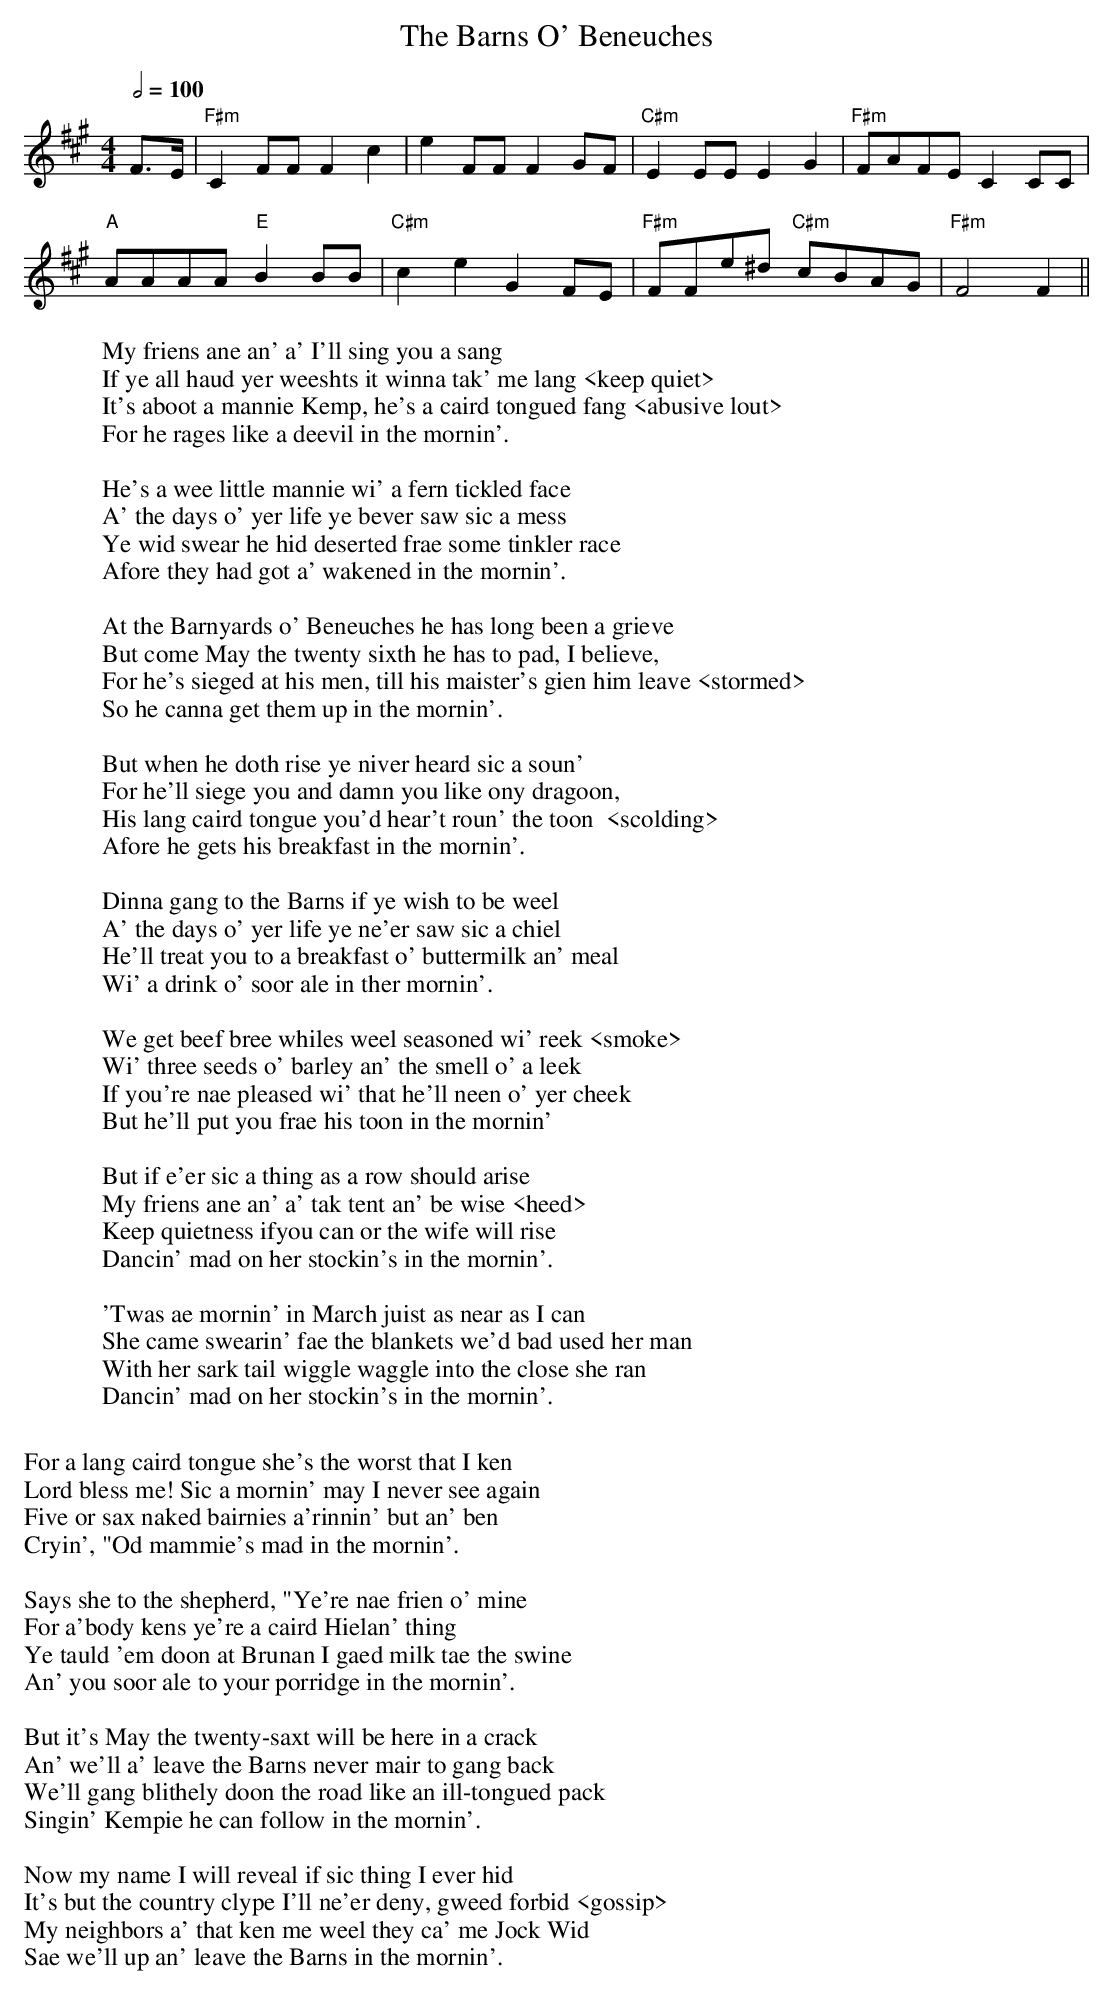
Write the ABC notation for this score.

X:1
T:Barns O' Beneuches, The
M:4/4
L:1/8
Q:2/4=100
W:My friens ane an' a' I'll sing you a sang
W:If ye all haud yer weeshts it winna tak' me lang <keep quiet>
W:It's aboot a mannie Kemp, he's a caird tongued fang <abusive lout>
W:For he rages like a deevil in the mornin'.
W:
W:He's a wee little mannie wi' a fern tickled face
W:A' the days o' yer life ye bever saw sic a mess
W:Ye wid swear he hid deserted frae some tinkler race
W:Afore they had got a' wakened in the mornin'.
W:
W:At the Barnyards o' Beneuches he has long been a grieve
W:But come May the twenty sixth he has to pad, I believe,
W:For he's sieged at his men, till his maister's gien him leave <stormed>
W:So he canna get them up in the mornin'.
W:
W:But when he doth rise ye niver heard sic a soun'
W:For he'll siege you and damn you like ony dragoon,
W:His lang caird tongue you'd hear't roun' the toon  <scolding>
W:Afore he gets his breakfast in the mornin'.
W:
W:Dinna gang to the Barns if ye wish to be weel
W:A' the days o' yer life ye ne'er saw sic a chiel
W:He'll treat you to a breakfast o' buttermilk an' meal
W:Wi' a drink o' soor ale in ther mornin'.
W:
W:We get beef bree whiles weel seasoned wi' reek <smoke>
W:Wi' three seeds o' barley an' the smell o' a leek
W:If you're nae pleased wi' that he'll neen o' yer cheek
W:But he'll put you frae his toon in the mornin'
W:
W:But if e'er sic a thing as a row should arise
W:My friens ane an' a' tak tent an' be wise <heed>
W:Keep quietness ifyou can or the wife will rise
W:Dancin' mad on her stockin's in the mornin'.
W:
W:'Twas ae mornin' in March juist as near as I can
W:She came swearin' fae the blankets we'd bad used her man
W:With her sark tail wiggle waggle into the close she ran
W:Dancin' mad on her stockin's in the mornin'.
W:
W:For a lang caird tongue she's the worst that I ken
W:Lord bless me! Sic a mornin' may I never see again
W:Five or sax naked bairnies a'rinnin' but an' ben
W:Cryin', "Od mammie's mad in the mornin'.
W:
W:Says she to the shepherd, "Ye're nae frien o' mine
W:For a'body kens ye're a caird Hielan' thing
W:Ye tauld 'em doon at Brunan I gaed milk tae the swine
W:An' you soor ale to your porridge in the mornin'.
W:
W:But it's May the twenty-saxt will be here in a crack
W:An' we'll a' leave the Barns never mair to gang back
W:We'll gang blithely doon the road like an ill-tongued pack
W:Singin' Kempie he can follow in the mornin'.
W:
W:Now my name I will reveal if sic thing I ever hid
W:It's but the country clype I'll ne'er deny, gweed forbid <gossip>
W:My neighbors a' that ken me weel they ca' me Jock Wid
W:Sae we'll up an' leave the Barns in the mornin'.
K:A
F>-E|\
"F#m"C2FF F2c2|""e2FF F2GF|"C#m"E2EE E2G2|"F#m"FAFE C2CC|
"A"AAAA "E"B2BB|"C#m"c2e2 G2FE|"F#m"FFe^d "C#m"cBAG|"F#m"F4 F2||
